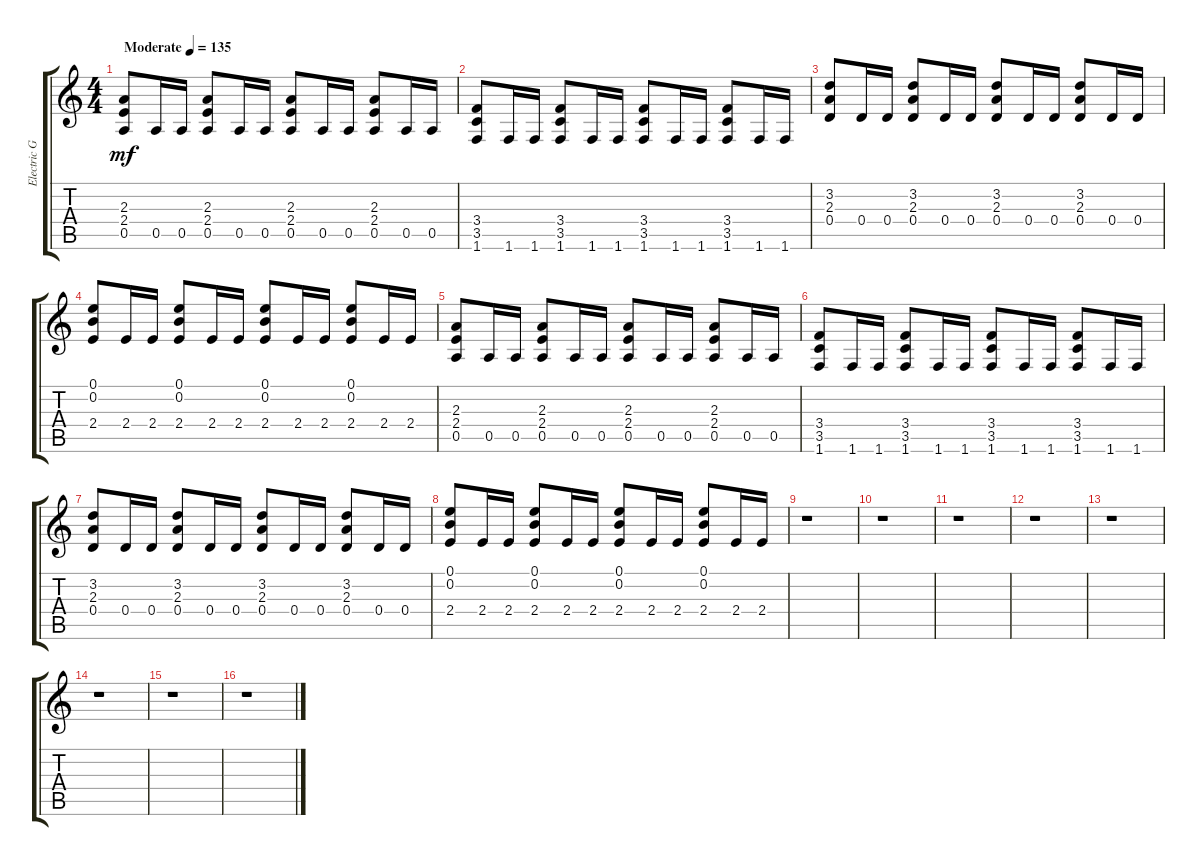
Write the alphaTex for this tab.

\track ("Electric Guitar" "Electric G") {instrument distortionguitar}
\staff {score tabs}
\tuning (E4 B3 G3 D3 A2 E2) {hide}
\ts (4 4)
\tempo (135 "Moderate")
\clef g2
\ks c
(2.3 2.4 0.5).8{dy mf instrument distortionguitar} 0.5.16 0.5.16 (2.3 2.4 0.5).8 0.5.16 0.5.16 (2.3 2.4 0.5).8 0.5.16 0.5.16 (2.3 2.4 0.5).8 0.5.16 0.5.16 |
(3.4 3.5 1.6).8 1.6.16 1.6.16 (3.4 3.5 1.6).8 1.6.16 1.6.16 (3.4 3.5 1.6).8 1.6.16 1.6.16 (3.4 3.5 1.6).8 1.6.16 1.6.16 |
(3.2 2.3 0.4).8 0.4.16 0.4.16 (3.2 2.3 0.4).8 0.4.16 0.4.16 (3.2 2.3 0.4).8 0.4.16 0.4.16 (3.2 2.3 0.4).8 0.4.16 0.4.16 |
(0.1 0.2 2.4).8 2.4.16 2.4.16 (0.1 0.2 2.4).8 2.4.16 2.4.16 (0.1 0.2 2.4).8 2.4.16 2.4.16 (0.1 0.2 2.4).8 2.4.16 2.4.16 |
(2.3 2.4 0.5).8 0.5.16 0.5.16 (2.3 2.4 0.5).8 0.5.16 0.5.16 (2.3 2.4 0.5).8 0.5.16 0.5.16 (2.3 2.4 0.5).8 0.5.16 0.5.16 |
(3.4 3.5 1.6).8 1.6.16 1.6.16 (3.4 3.5 1.6).8 1.6.16 1.6.16 (3.4 3.5 1.6).8 1.6.16 1.6.16 (3.4 3.5 1.6).8 1.6.16 1.6.16 |
(3.2 2.3 0.4).8 0.4.16 0.4.16 (3.2 2.3 0.4).8 0.4.16 0.4.16 (3.2 2.3 0.4).8 0.4.16 0.4.16 (3.2 2.3 0.4).8 0.4.16 0.4.16 |
(0.1 0.2 2.4).8 2.4.16 2.4.16 (0.1 0.2 2.4).8 2.4.16 2.4.16 (0.1 0.2 2.4).8 2.4.16 2.4.16 (0.1 0.2 2.4).8 2.4.16 2.4.16 |
r.1 |
r.1 |
r.1 |
r.1 |
r.1 |
r.1 |
r.1 |
r.1
